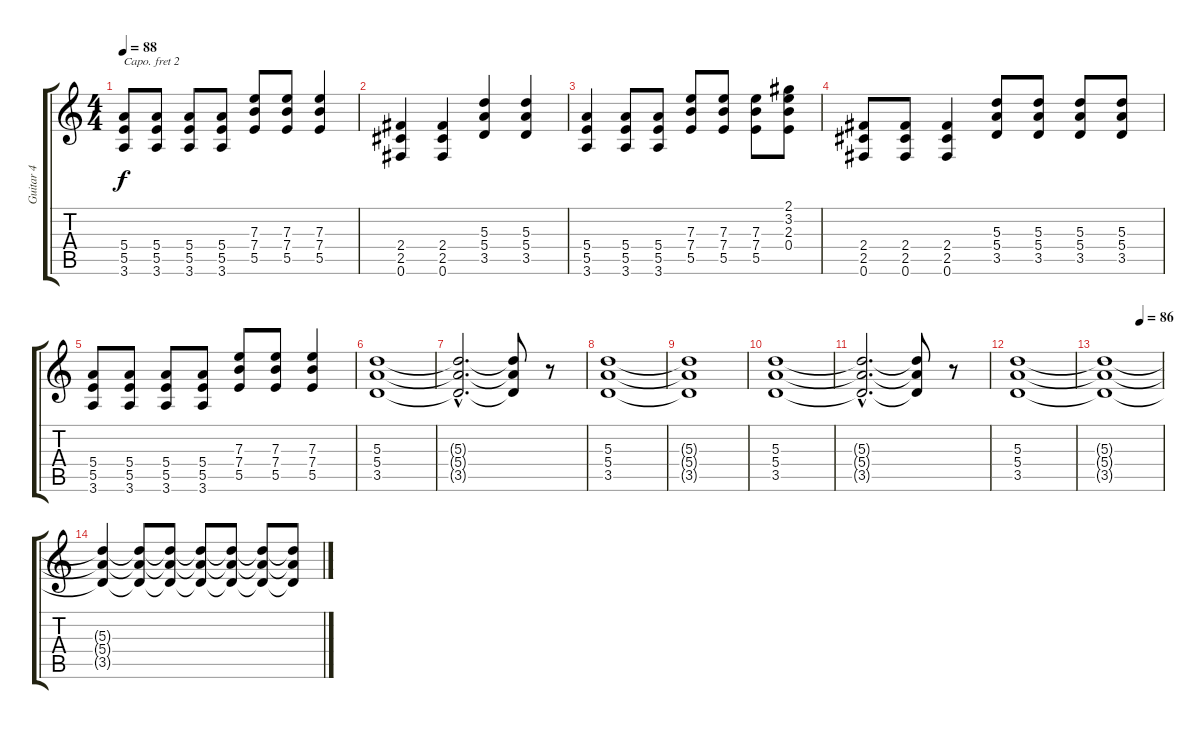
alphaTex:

\track ("Guitar 4 " "Guitar 4 ") {instrument distortionguitar}
\staff {score tabs}
\capo 2
\tuning (E4 B3 G3 D3 A2 E2) {hide}
\ts (4 4)
\tempo 88
\clef g2
\ks c
(5.4 5.5 3.6).8{dy f} (5.4 5.5 3.6).8 (5.4 5.5 3.6).8 (5.4 5.5 3.6).8 (7.3 7.4 5.5).8 (7.3 7.4 5.5).8 (7.3 7.4 5.5).4 |
(2.4 2.5 0.6).4 (2.4 2.5 0.6).4 (5.3 5.4 3.5).4 (5.3 5.4 3.5).4 |
(5.4 5.5 3.6).4 (5.4 5.5 3.6).8 (5.4 5.5 3.6).8 (7.3 7.4 5.5).8 (7.3 7.4 5.5).8 (7.3 7.4 5.5).8 (2.1 3.2 2.3 0.4).8 |
(2.4 2.5 0.6).8 (2.4 2.5 0.6).8 (2.4 2.5 0.6).4 (5.3 5.4 3.5).8 (5.3 5.4 3.5).8 (5.3 5.4 3.5).8 (5.3 5.4 3.5).8 |
(5.4 5.5 3.6).8 (5.4 5.5 3.6).8 (5.4 5.5 3.6).8 (5.4 5.5 3.6).8 (7.3 7.4 5.5).8 (7.3 7.4 5.5).8 (7.3 7.4 5.5).4 |
(5.3 5.4 3.5).1 |
(5.3{hac t} 5.4{hac t} 3.5{hac t}).2{d} (5.3{t} 5.4{t} 3.5{t}).8 r.8 |
(5.3 5.4 3.5).1 |
(5.3{t} 5.4{t} 3.5{t}).1 |
(5.3 5.4 3.5).1 |
(5.3{hac t} 5.4{hac t} 3.5{hac t}).2{d} (5.3{t} 5.4{t} 3.5{t}).8 r.8 |
(5.3 5.4 3.5).1 |
\tempo (86 0.625)
(5.3{t} 5.4{t} 3.5{t}).1 |
(5.3{t} 5.4{t} 3.5{t}).4 (5.3{t} 5.4{t} 3.5{t}).8{volume 8} (5.3{t} 5.4{t} 3.5{t}).8{volume 7} (5.3{t} 5.4{t} 3.5{t}).8{volume 5} (5.3{t} 5.4{t} 3.5{t}).8{volume 4} (5.3{t} 5.4{t} 3.5{t}).8{volume 2} (5.3{t} 5.4{t} 3.5{t}).8{volume 1}
